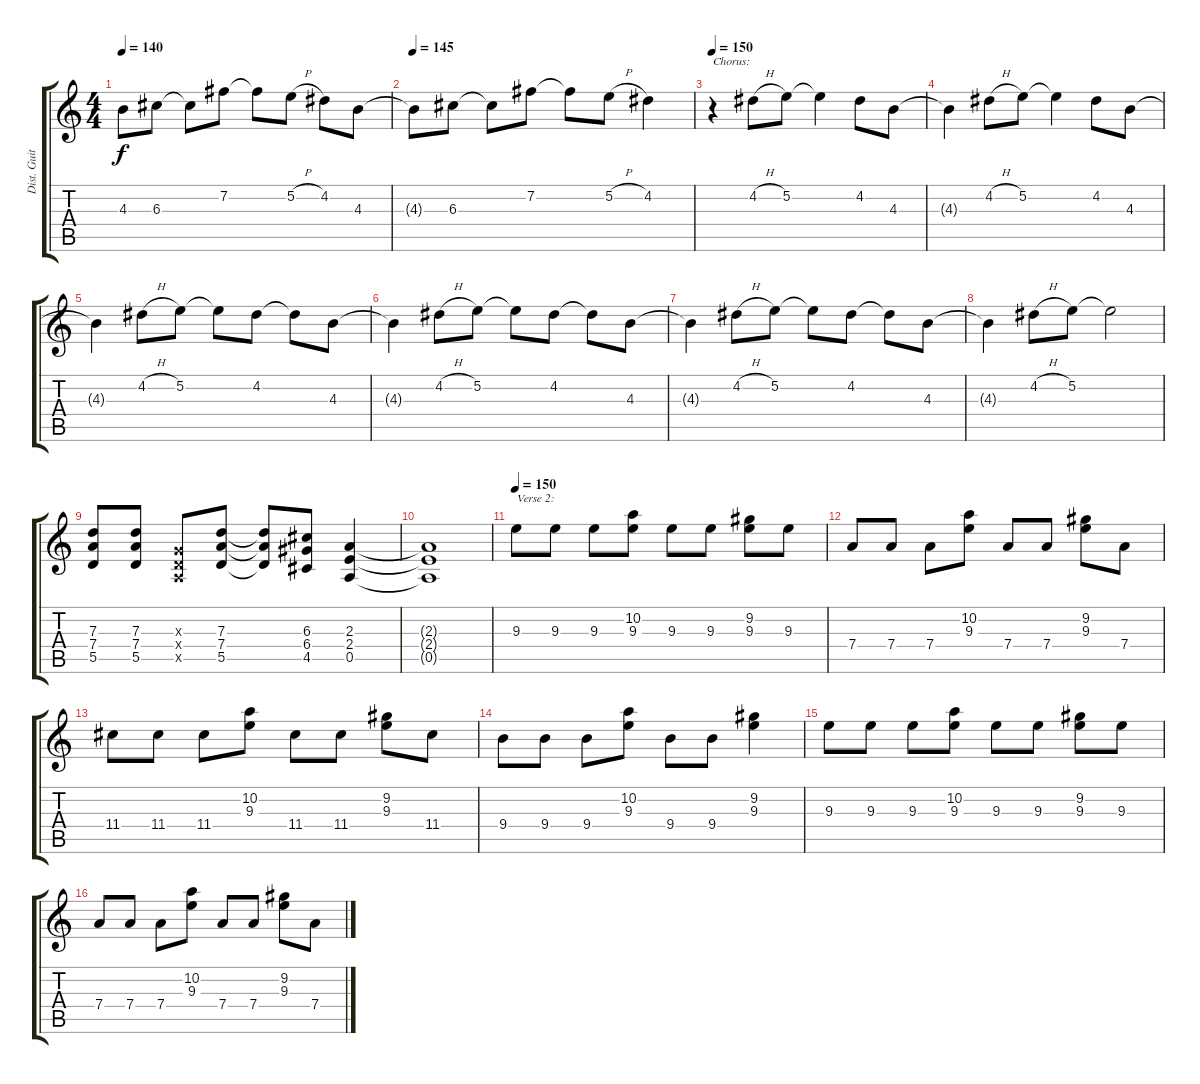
\track ("Dist. Guitar 1" "Dist. Guit") {instrument overdrivenguitar}
\staff {score tabs}
\tuning (E4 B3 G3 D3 A2 E2) {hide}
\ts (4 4)
\tempo 140
\clef g2
\ks c
4.3{t}.8{dy f} 6.3.8 6.3{t}.8 7.2.8 7.2{t}.8 5.2{h}.8 4.2.8 4.3.8 |
\tempo 145
4.3{t}.8 6.3.8 6.3{t}.8 7.2.8 7.2{t}.8 5.2{h}.8 4.2.4 |
\tempo 150
r.4{txt "Chorus:"} 4.2{h}.8 5.2.8 5.2{t}.4 4.2.8 4.3.8 |
4.3{t}.4 4.2{h}.8 5.2.8 5.2{t}.4 4.2.8 4.3.8 |
4.3{t}.4 4.2{h}.8 5.2.8 5.2{t}.8 4.2.8 4.2{t}.8 4.3.8 |
4.3{t}.4 4.2{h}.8 5.2.8 5.2{t}.8 4.2.8 4.2{t}.8 4.3.8 |
4.3{t}.4 4.2{h}.8 5.2.8 5.2{t}.8 4.2.8 4.2{t}.8 4.3.8 |
4.3{t}.4 4.2{h}.8 5.2.8 5.2{t}.2 |
(7.3 7.4 5.5).8 (7.3 7.4 5.5).8 (0.3{x} 0.4{x} 0.5{x}).8 (7.3 7.4 5.5).8 (7.3{t} 7.4{t} 5.5{t}).8 (6.3 6.4 4.5).8 (2.3 2.4 0.5).4 |
(2.3{t} 2.4{t} 0.5{t}).1 |
\tempo 150
9.3.8{txt "Verse 2:"} 9.3.8 9.3.8 (10.2 9.3).8 9.3.8 9.3.8 (9.2 9.3).8 9.3.8 |
7.4.8 7.4.8 7.4.8 (10.2 9.3).8 7.4.8 7.4.8 (9.2 9.3).8 7.4.8 |
11.4.8 11.4.8 11.4.8 (10.2 9.3).8 11.4.8 11.4.8 (9.2 9.3).8 11.4.8 |
9.4.8 9.4.8 9.4.8 (10.2 9.3).8 9.4.8 9.4.8 (9.2 9.3).4 |
9.3.8 9.3.8 9.3.8 (10.2 9.3).8 9.3.8 9.3.8 (9.2 9.3).8 9.3.8 |
7.4.8 7.4.8 7.4.8 (10.2 9.3).8 7.4.8 7.4.8 (9.2 9.3).8 7.4.8
